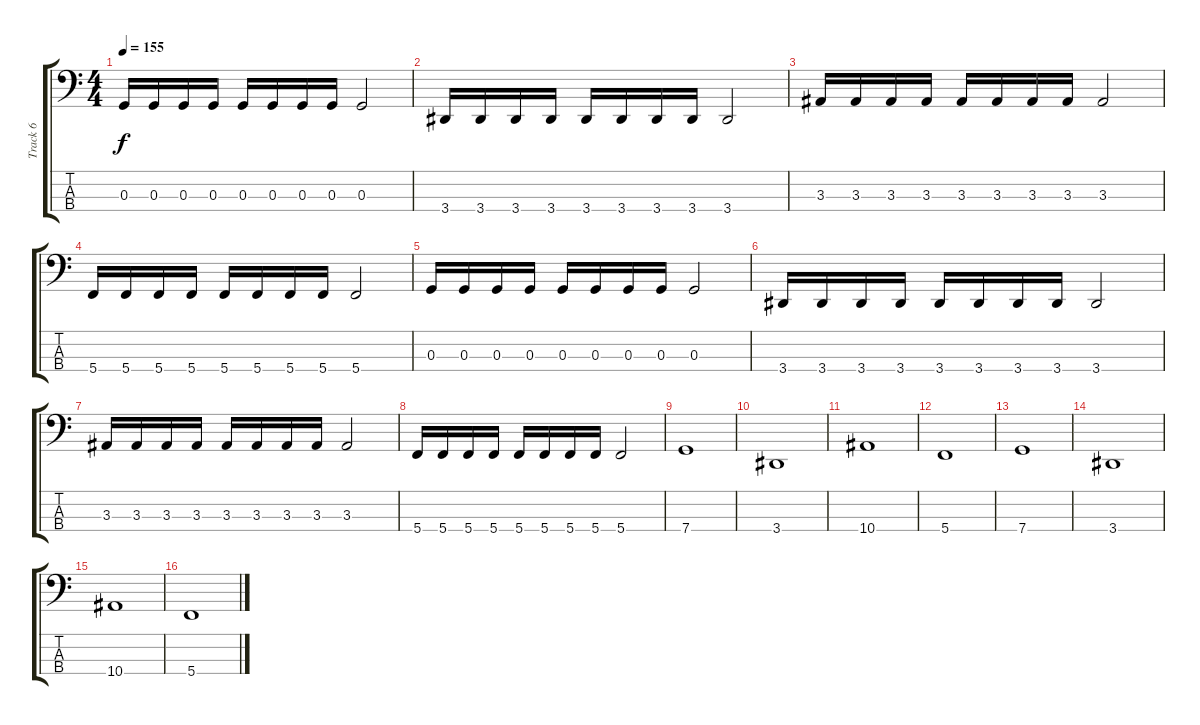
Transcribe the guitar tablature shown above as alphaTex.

\track ("Track 6" "Track 6") {instrument electricbasspick}
\staff {score tabs}
\tuning (F2 C2 G1 C1) {hide}
\ts (4 4)
\tempo 155
\clef f4
\ks c
0.3.16{dy f} 0.3.16 0.3.16 0.3.16 0.3.16 0.3.16 0.3.16 0.3.16 0.3.2 |
3.4.16 3.4.16 3.4.16 3.4.16 3.4.16 3.4.16 3.4.16 3.4.16 3.4.2 |
3.3.16 3.3.16 3.3.16 3.3.16 3.3.16 3.3.16 3.3.16 3.3.16 3.3.2 |
5.4.16 5.4.16 5.4.16 5.4.16 5.4.16 5.4.16 5.4.16 5.4.16 5.4.2 |
0.3.16 0.3.16 0.3.16 0.3.16 0.3.16 0.3.16 0.3.16 0.3.16 0.3.2 |
3.4.16 3.4.16 3.4.16 3.4.16 3.4.16 3.4.16 3.4.16 3.4.16 3.4.2 |
3.3.16 3.3.16 3.3.16 3.3.16 3.3.16 3.3.16 3.3.16 3.3.16 3.3.2 |
5.4.16 5.4.16 5.4.16 5.4.16 5.4.16 5.4.16 5.4.16 5.4.16 5.4.2 |
7.4.1 |
3.4.1 |
10.4.1 |
5.4.1 |
7.4.1 |
3.4.1 |
10.4.1 |
5.4.1
